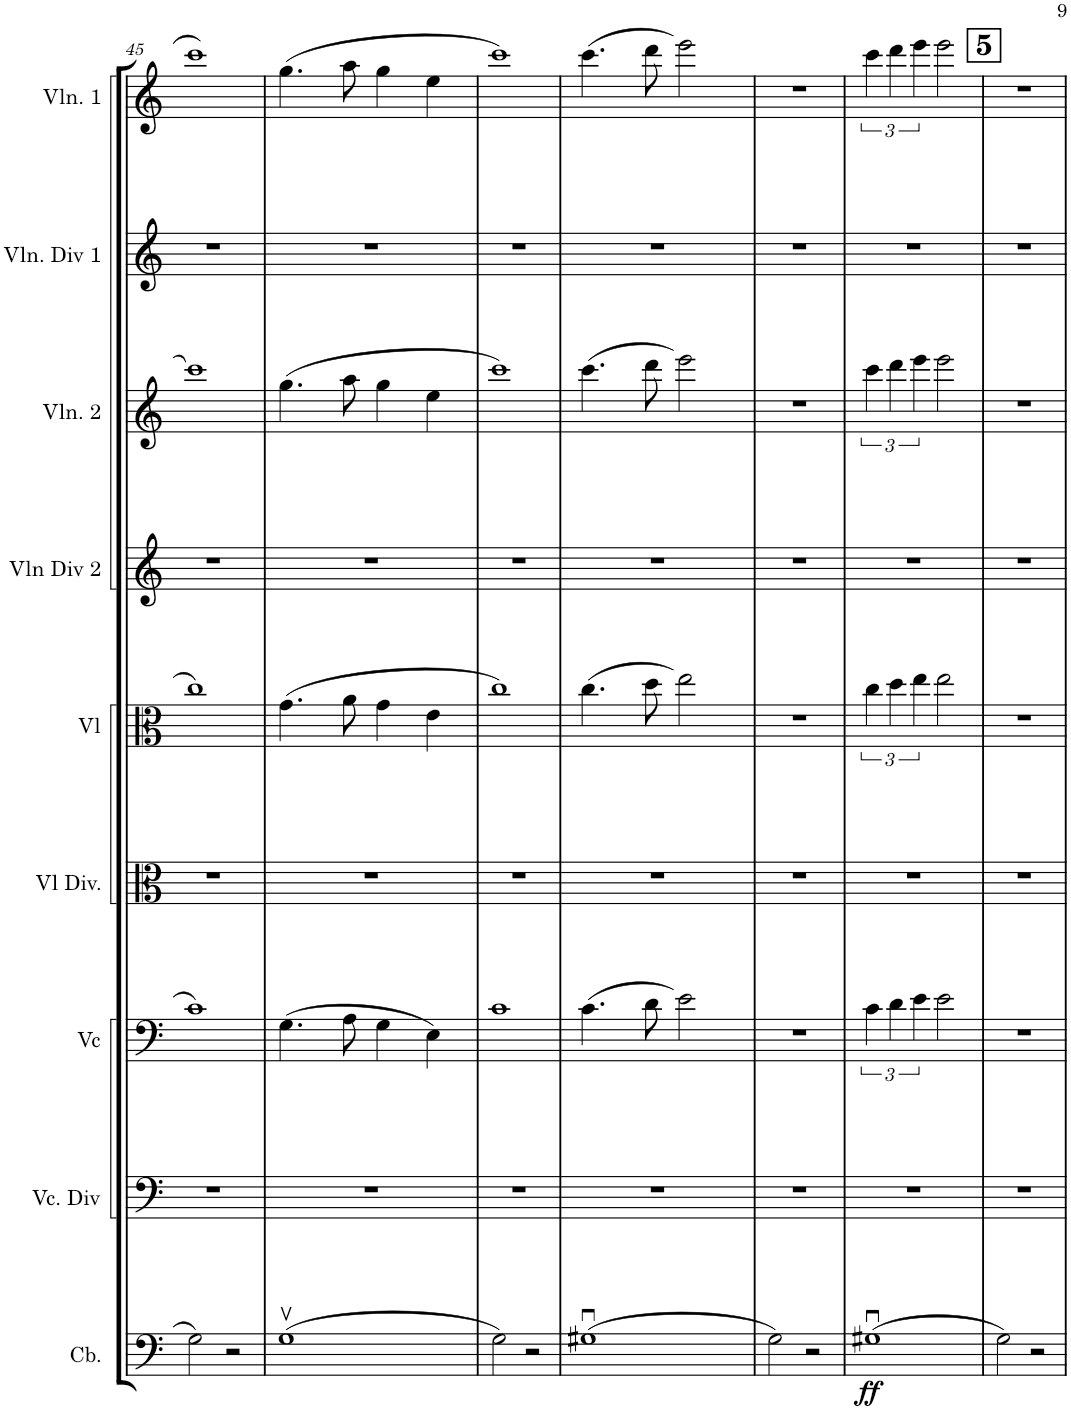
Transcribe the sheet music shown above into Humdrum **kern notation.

**kern	**dynam	**kern	**kern	**kern	**kern	**kern	**kern	**kern	**kern
*part9	*part9	*part8	*part7	*part6	*part5	*part4	*part3	*part2	*part1
*staff9	*staff9	*staff8	*staff7	*staff6	*staff5	*staff4	*staff3	*staff2	*staff1
*I"Contrabaixo	*	*I"Viloncelo. Div	*I"Violoncelo	*I"Viola Div	*I"Viola	*I"Vln Div 2	*I"Violino 2	*I"Vln Div 1	*I"Violino 1
*I'Cb.	*	*I'Vc. Div	*I'Vc	*I'Vl Div.	*I'Vl	*I'Vln Div 2	*I'Vln. 2	*I'Vln. Div 1	*I'Vln. 1
!!LO:PB:g=z
*clefF4	*	*clefF4	*clefF4	*clefC3	*clefC3	*clefG2	*clefG2	*clefG2	*clefG2
*Trd7c12	*	*	*	*	*	*	*	*	*
*k[]	*	*k[]	*k[]	*k[]	*k[]	*k[]	*k[]	*k[]	*k[]
*M2/2	*	*M2/2	*M2/2	*M2/2	*M2/2	*M2/2	*M2/2	*M2/2	*M2/2
=45	=45	=45	=45	=45	=45	=45	=45	=45	=45
2G\	.	1r	1c	1r	1cc	1r	1ccc	1r	1ccc
2r	.	.	.	.	.	.	.	.	.
=46	=46	=46	=46	=46	=46	=46	=46	=46	=46
(1Gv	.	1r	(4.G\	1r	(4.g\	1r	(4.gg\	1r	(4.gg\
.	.	.	8A\	.	8a\	.	8aa\	.	8aa\
.	.	.	4G\	.	4g\	.	4gg\	.	4gg\
.	.	.	4E\)	.	4e\	.	4ee\	.	4ee\
=47	=47	=47	=47	=47	=47	=47	=47	=47	=47
2G\)	.	1r	1c	1r	1cc)	1r	1ccc)	1r	1ccc)
2r	.	.	.	.	.	.	.	.	.
=48	=48	=48	=48	=48	=48	=48	=48	=48	=48
(1G#Xu	.	1r	(4.c\	1r	(4.cc\	1r	(4.ccc\	1r	(4.ccc\
.	.	.	8d\)	.	8dd\)	.	8ddd\)	.	8ddd\)
.	.	.	2e\	.	2ee\	.	2eee\	.	2eee\
=49	=49	=49	=49	=49	=49	=49	=49	=49	=49
2G\)	.	1r	1r	1r	1r	1r	1r	1r	1r
2r	.	.	.	.	.	.	.	.	.
=50	=50	=50	=50	=50	=50	=50	=50	=50	=50
!	!LO:DY:b	!	!	!	!	!	!	!	!
(1G#Xu	ff	1r	6c\	1r	6cc\	1r	6ccc\	1r	6ccc\
.	.	.	6d\	.	6dd\	.	6ddd\	.	6ddd\
.	.	.	6e\	.	6ee\	.	6eee\	.	6eee\
.	.	.	2e\	.	2ee\	.	2eee\	.	2eee\
!!LO:REH:place=s1:a:B:cj:fs=14:t=5
=51	=51	=51	=51	=51	=51	=51	=51	=51	=51
2G\)	.	1r	1r	1r	1r	1r	1r	1r	1r
2r	.	.	.	.	.	.	.	.	.
=	=	=	=	=	=	=	=	=	=
*-	*-	*-	*-	*-	*-	*-	*-	*-	*-
